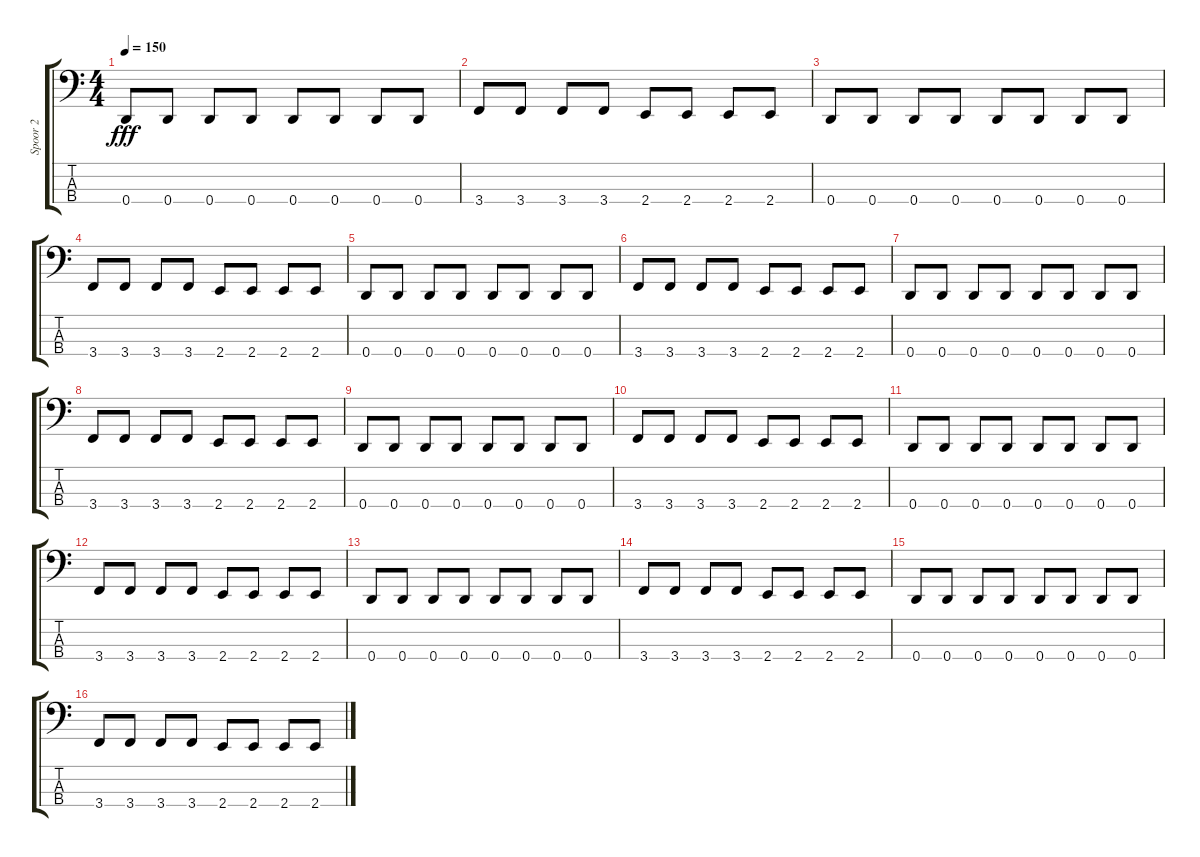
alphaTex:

\track ("Spoor 2" "Spoor 2") {instrument electricbassfinger}
\staff {score tabs}
\tuning (G2 D2 A1 D1) {hide}
\ts (4 4)
\tempo 150
\clef f4
\ks c
0.4.8{dy fff} 0.4.8 0.4.8 0.4.8 0.4.8 0.4.8 0.4.8 0.4.8 |
3.4.8 3.4.8 3.4.8 3.4.8 2.4.8 2.4.8 2.4.8 2.4.8 |
0.4.8 0.4.8 0.4.8 0.4.8 0.4.8 0.4.8 0.4.8 0.4.8 |
3.4.8 3.4.8 3.4.8 3.4.8 2.4.8 2.4.8 2.4.8 2.4.8 |
0.4.8 0.4.8 0.4.8 0.4.8 0.4.8 0.4.8 0.4.8 0.4.8 |
3.4.8 3.4.8 3.4.8 3.4.8 2.4.8 2.4.8 2.4.8 2.4.8 |
0.4.8 0.4.8 0.4.8 0.4.8 0.4.8 0.4.8 0.4.8 0.4.8 |
3.4.8 3.4.8 3.4.8 3.4.8 2.4.8 2.4.8 2.4.8 2.4.8 |
0.4.8 0.4.8 0.4.8 0.4.8 0.4.8 0.4.8 0.4.8 0.4.8 |
3.4.8 3.4.8 3.4.8 3.4.8 2.4.8 2.4.8 2.4.8 2.4.8 |
0.4.8 0.4.8 0.4.8 0.4.8 0.4.8 0.4.8 0.4.8 0.4.8 |
3.4.8 3.4.8 3.4.8 3.4.8 2.4.8 2.4.8 2.4.8 2.4.8 |
0.4.8 0.4.8 0.4.8 0.4.8 0.4.8 0.4.8 0.4.8 0.4.8 |
3.4.8 3.4.8 3.4.8 3.4.8 2.4.8 2.4.8 2.4.8 2.4.8 |
0.4.8 0.4.8 0.4.8 0.4.8 0.4.8 0.4.8 0.4.8 0.4.8 |
3.4.8 3.4.8 3.4.8 3.4.8 2.4.8 2.4.8 2.4.8 2.4.8
